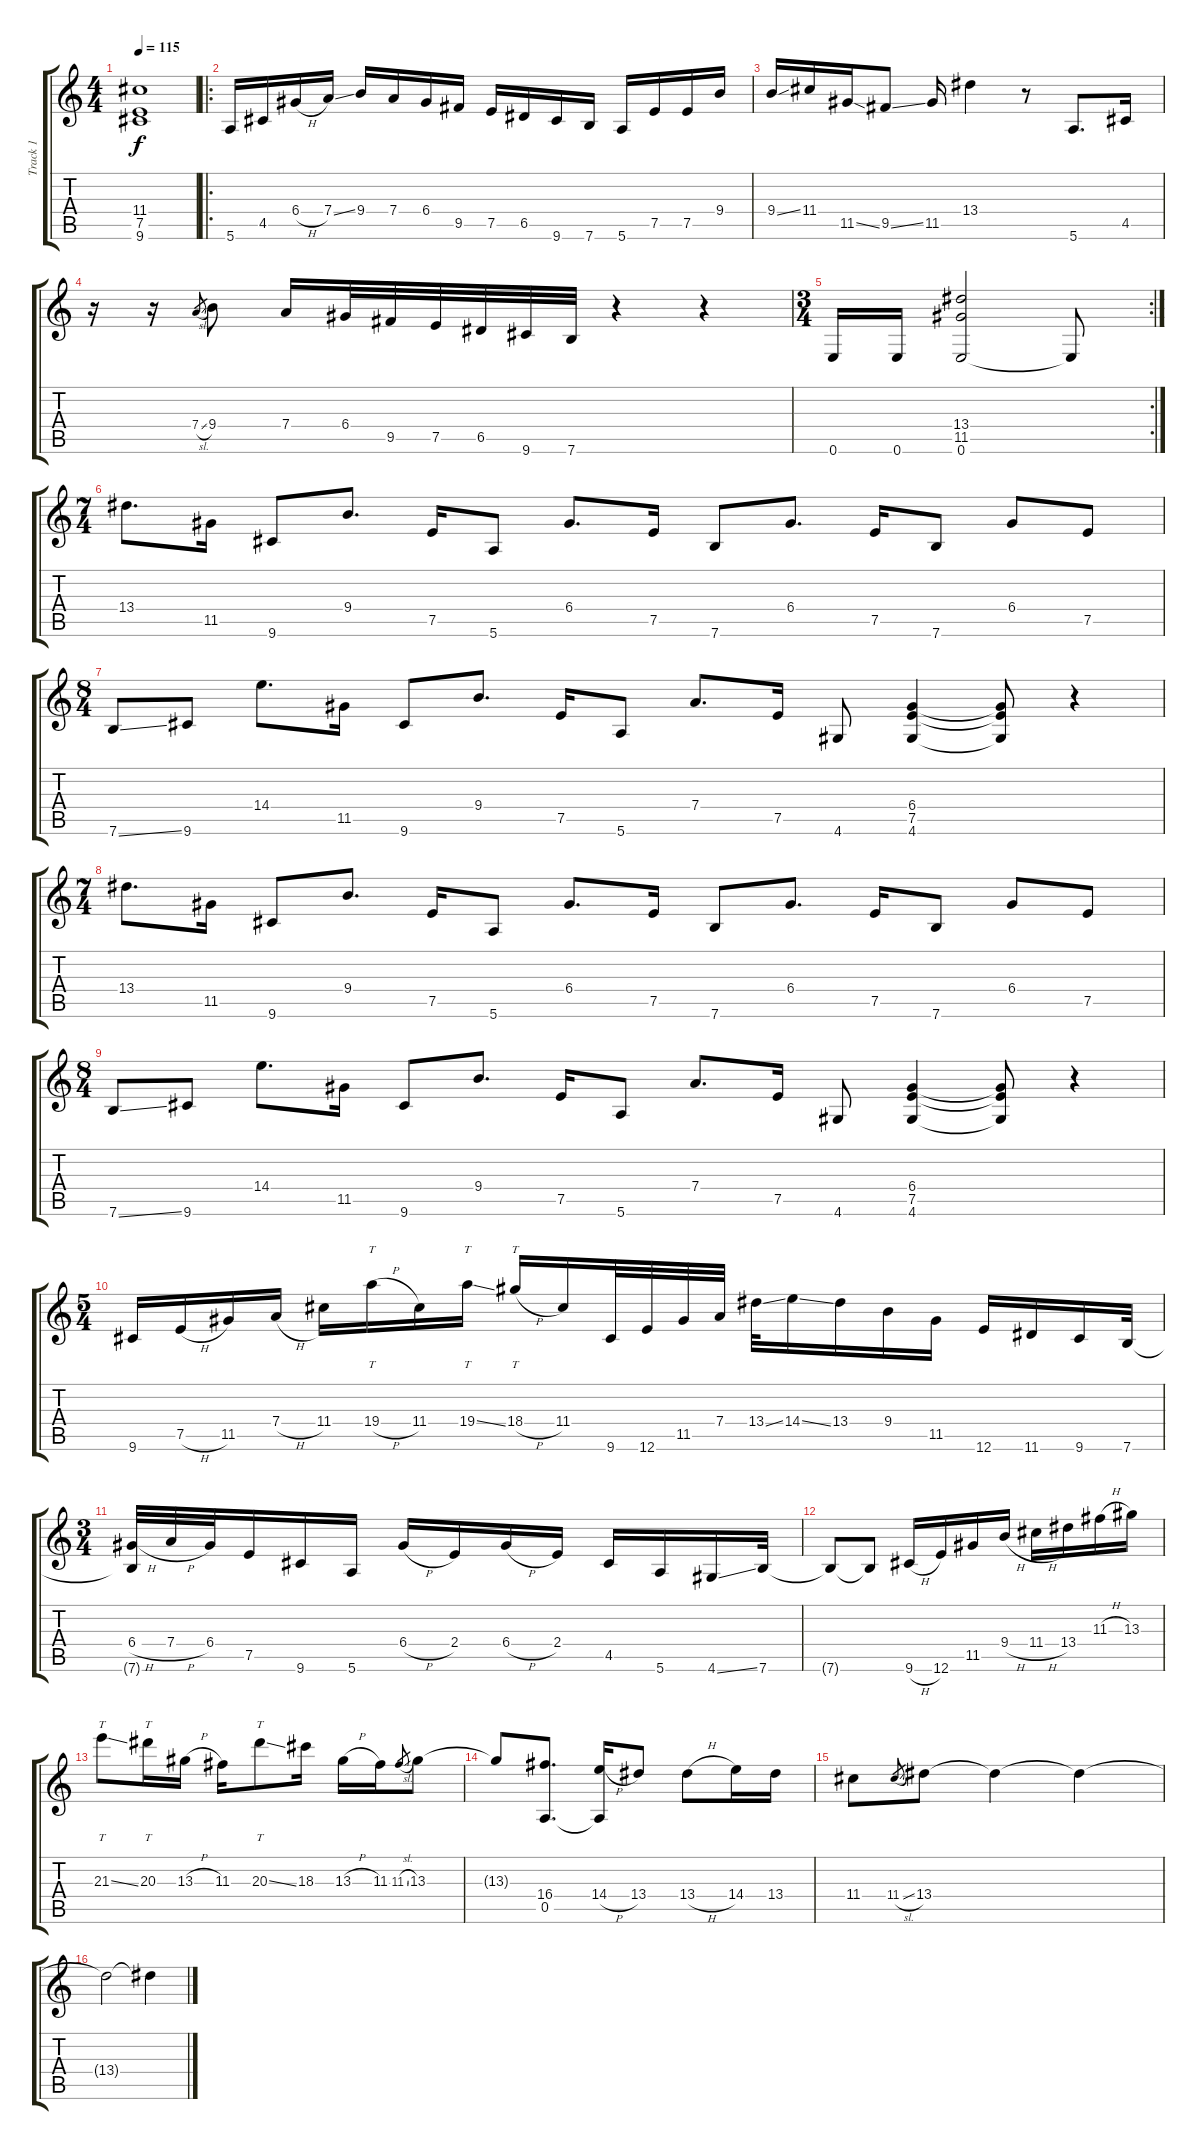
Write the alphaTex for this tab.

\track ("Track 1" "Track 1") {instrument overdrivenguitar}
\staff {score tabs}
\tuning (E4 B3 G3 D3 A2 E2) {hide}
\ts (4 4)
\tempo 115
\clef g2
\ks c
(11.4{t} 7.5{t} 9.6{t}).1{dy f} |
\ro
5.6.16 4.5.16 6.4{h}.16 7.4{ss}.16 9.4.16 7.4.16 6.4.16 9.5.16 7.5.16 6.5.16 9.6.16 7.6.16 5.6.16 7.5.16 7.5.16 9.4.16 |
9.4{ss}.16 11.4.16 11.5{ss}.16 9.5{ss}.8 11.5.16 13.4.4 r.8 5.6.8{d} 4.5.16 |
r.16 r.16 7.4{sl}.8{gr} 9.4.8 7.4.16 6.4.32 9.5.32 7.5.32 6.5.32 9.6.32 7.6.32 r.4 r.4 |
\rc 2
\ts (3 4)
0.6.16 0.6.16 (13.4 11.5 0.6).2 0.6{t}.8 |
\ts (7 4)
13.4.8{d} 11.5.16 9.6.8 9.4.8{d} 7.5.16 5.6.8 6.4.8{d} 7.5.16 7.6.8 6.4.8{d} 7.5.16 7.6.8 6.4.8 7.5.8 |
\ts (8 4)
7.6{ss}.8 9.6.8 14.4.8{d} 11.5.16 9.6.8 9.4.8{d} 7.5.16 5.6.8 7.4.8{d} 7.5.16 4.6.8 (6.4 7.5 4.6).4 (6.4{t} 7.5{t} 4.6{t}).8 r.4 |
\ts (7 4)
13.4.8{d} 11.5.16 9.6.8 9.4.8{d} 7.5.16 5.6.8 6.4.8{d} 7.5.16 7.6.8 6.4.8{d} 7.5.16 7.6.8 6.4.8 7.5.8 |
\ts (8 4)
7.6{ss}.8 9.6.8 14.4.8{d} 11.5.16 9.6.8 9.4.8{d} 7.5.16 5.6.8 7.4.8{d} 7.5.16 4.6.8 (6.4 7.5 4.6).4 (6.4{t} 7.5{t} 4.6{t}).8 r.4 |
\ts (5 4)
9.6.16 7.5{h}.16 11.5.16 7.4{h}.16 11.4.16 19.4{h}.16{tt} 11.4.16 19.4{ss}.16{tt} 18.4{h}.16{tt} 11.4.16 9.6.32 12.6.32 11.5.32 7.4.32 13.4{ss}.32 14.4{ss}.16 13.4.16 9.4.16 11.5.16 12.6.16 11.6.16 9.6.16 7.6.32 |
\ts (3 4)
(6.4{h} 7.6{t}).32 7.4{h}.32 6.4.32 7.5.16 9.6.16 5.6.16 6.4{h}.16 2.4.16 6.4{h}.16 2.4.16 4.5.16 5.6.16 4.6{ss}.16 7.6.32 |
7.6{t}.8 7.6{t}.8 9.6{h}.16 12.6.16 11.5.16 9.4{h}.16 11.4{h}.16 13.4.16 11.3{h}.16 13.3.16 |
21.3{ss}.8{tt} 20.3.16{tt} 13.3{h}.16 11.3.16 20.3{ss}.8{tt} 18.3.16 13.3{h}.16 11.3.16 11.3{sl}.8{gr} 13.3.8 |
13.3{t}.8 (16.4 0.5).8{d} (14.4{h} 0.5{t}).16 13.4.8 13.4{h}.8 14.4.16 13.4.16 |
11.4.8 11.4{sl}.8{gr} 13.4.8 13.4{t}.4 13.4{t}.4 |
13.4{t}.2 13.4{t}.4
